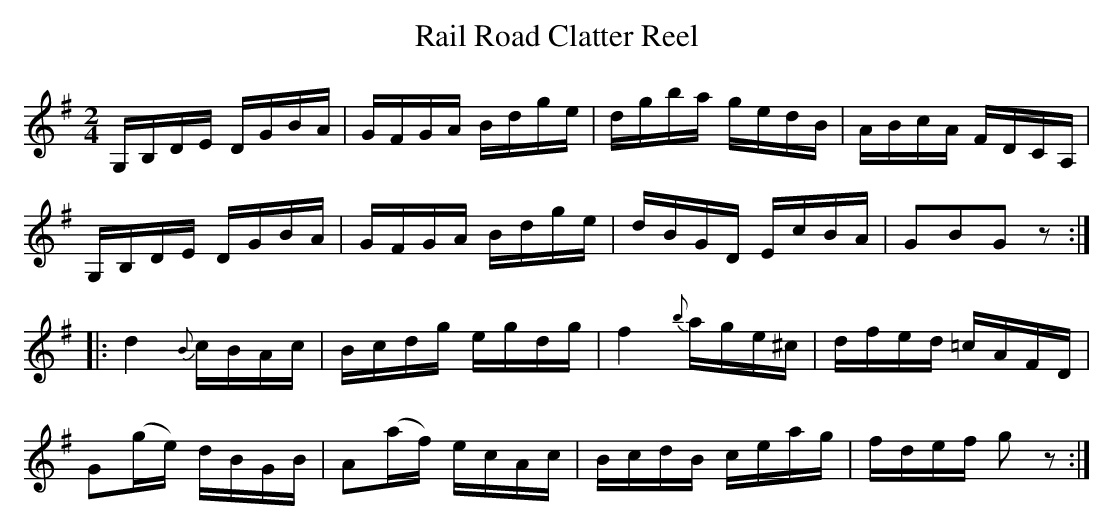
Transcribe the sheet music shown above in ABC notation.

X:1
T:Rail Road Clatter Reel
M:2/4
L:1/8
K:G
G,/B,/D/E/ D/G/B/A/|G/F/G/A/ B/d/g/e/|d/g/b/a/ g/e/d/B/|A/B/c/A/ F/D/C/A,/|
G,/B,/D/E/ D/G/B/A/|G/F/G/A/ B/d/g/e/|d/B/G/D/ E/c/B/A/|GBG z:|
|:d2 {B}c/B/A/c/|B/c/d/g/ e/g/d/g/|f2 {b}a/g/e/^c/|d/f/e/d/ =c/A/F/D/|
G(g/e/) d/B/G/B/|A(a/f/) e/c/A/c/|B/c/d/B/ c/e/a/g/|f/d/e/f/ gz:|]
